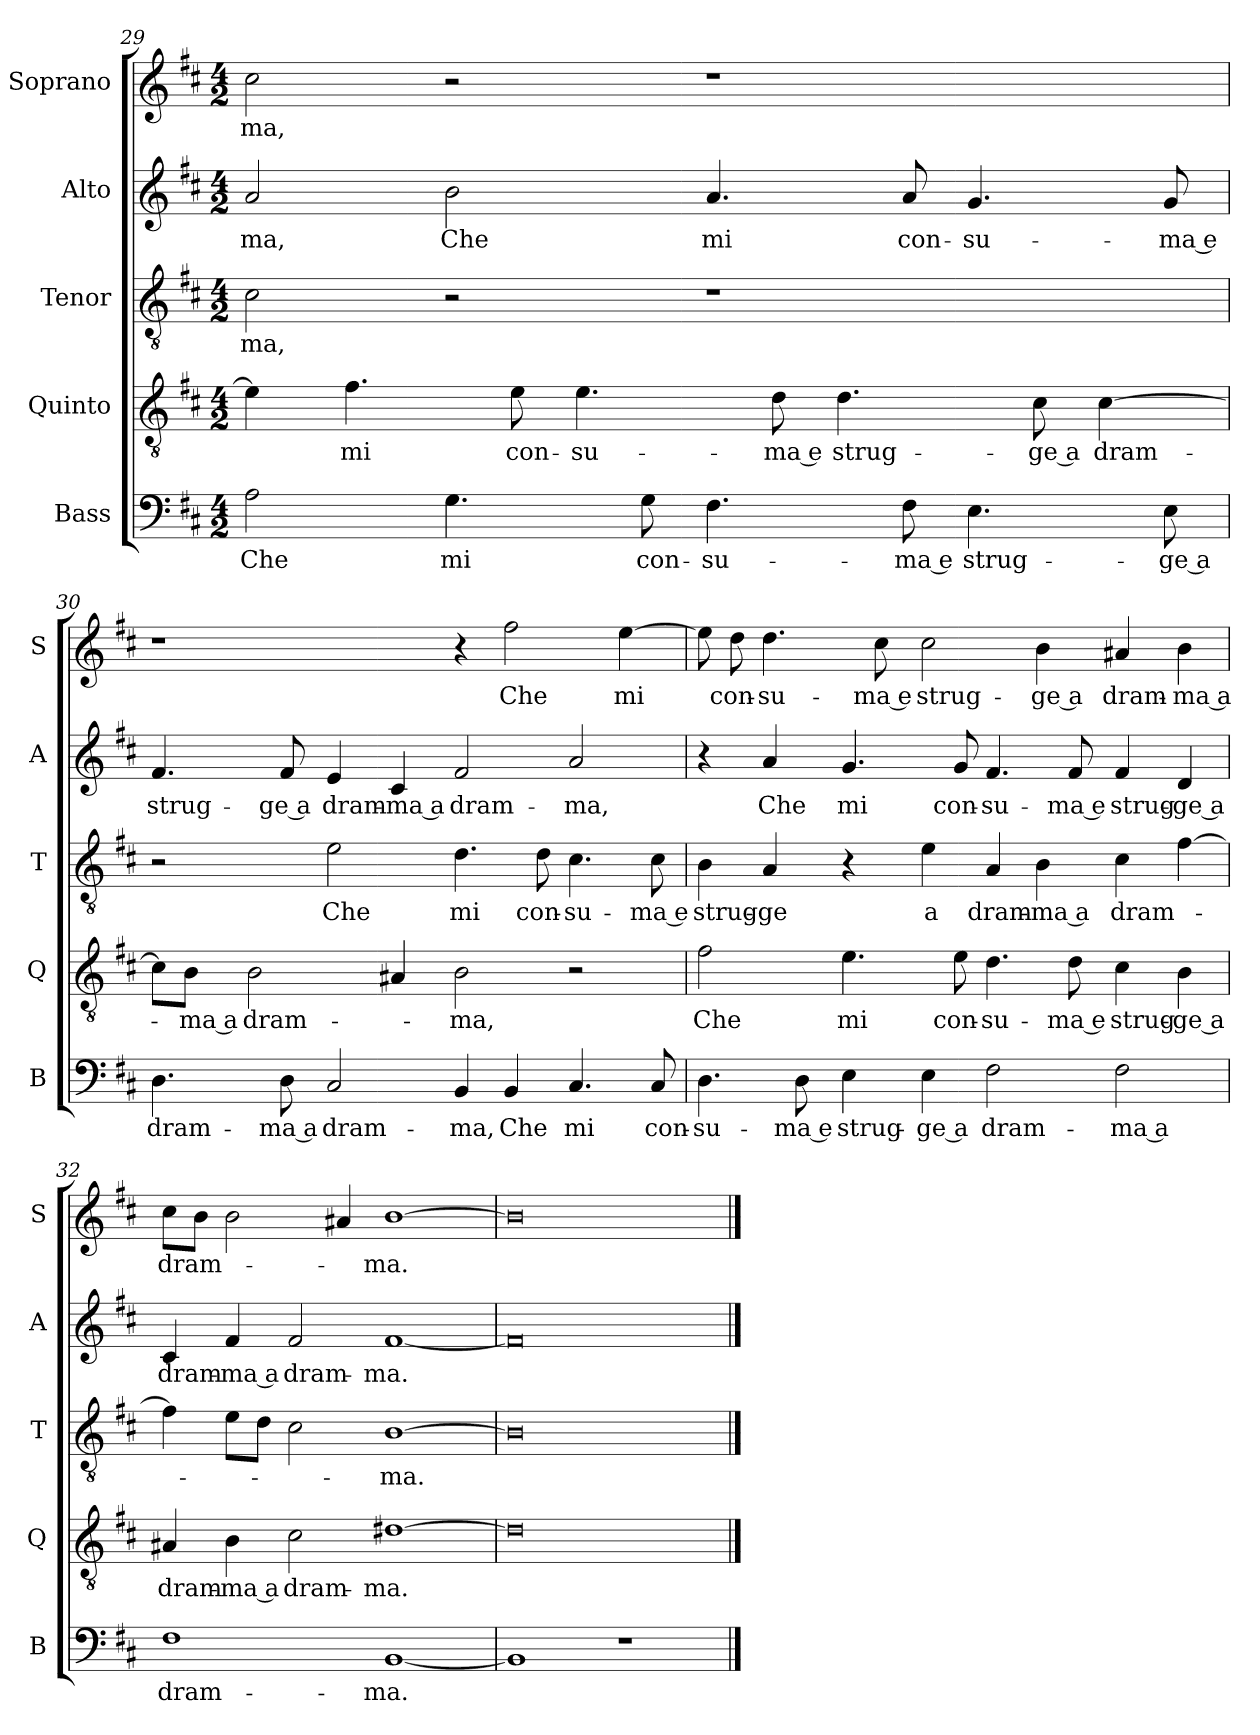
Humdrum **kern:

**kern	**text	**kern	**text	**kern	**text	**kern	**text	**kern	**text
*part5	*part5	*part4	*part4	*part3	*part3	*part2	*part2	*part1	*part1
*staff5	*staff5	*staff4	*staff4	*staff3	*staff3	*staff2	*staff2	*staff1	*staff1
*I"Bass	*	*I"Quinto	*	*I"Tenor	*	*I"Alto	*	*I"Soprano	*
*I'B	*	*I'Q	*	*I'T	*	*I'A	*	*I'S	*
*clefF4	*	*clefGv2	*	*clefGv2	*	*clefG2	*	*clefG2	*
*k[f#c#]	*	*k[f#c#]	*	*k[f#c#]	*	*k[f#c#]	*	*k[f#c#]	*
*D:	*	*D:	*	*D:	*	*D:	*	*D:	*
*M4/2	*	*M4/2	*	*M4/2	*	*M4/2	*	*M4/2	*
=29	=29	=29	=29	=29	=29	=29	=29	=29	=29
!	!LO:LY:b	!	!	!	!LO:LY:b	!	!LO:LY:b	!	!LO:LY:b
2A\	Che	4e\]	.	2c#\	-ma,	2a/	-ma,	2cc#\	-ma,
!	!	!	!LO:LY:b	!	!	!	!	!	!
.	.	4.f#\	mi	.	.	.	.	.	.
!	!LO:LY:b	!	!	!	!	!	!LO:LY:b	!	!
4.G\	mi	.	.	2r	.	2b\	Che	2r	.
!	!	!	!LO:LY:b	!	!	!	!	!	!
.	.	8e\	con-	.	.	.	.	.	.
!	!	!	!LO:LY:b	!	!	!	!	!	!
.	.	4.e\	-su-	.	.	.	.	.	.
!	!LO:LY:b	!	!	!	!	!	!	!	!
8G\	con-	.	.	.	.	.	.	.	.
!	!LO:LY:b	!	!	!	!	!	!LO:LY:b	!	!
4.F#\	-su-	.	.	1r	.	4.a/	mi	1r	.
!	!	!	!LO:LY:b	!	!	!	!	!	!
.	.	8d\	-ma e	.	.	.	.	.	.
!	!	!	!LO:LY:b	!	!	!	!	!	!
.	.	4.d\	strug-	.	.	.	.	.	.
!	!LO:LY:b	!	!	!	!	!	!LO:LY:b	!	!
8F#\	-ma e	.	.	.	.	8a/	con-	.	.
!	!LO:LY:b	!	!	!	!	!	!LO:LY:b	!	!
4.E\	strug-	.	.	.	.	4.g/	-su-	.	.
!	!	!	!LO:LY:b	!	!	!	!	!	!
.	.	8c#\	-ge a	.	.	.	.	.	.
!	!	!	!LO:LY:b	!	!	!	!	!	!
.	.	[4c#\	dram-	.	.	.	.	.	.
!	!LO:LY:b	!	!	!	!	!	!LO:LY:b	!	!
8E\	-ge a	.	.	.	.	8g/	-ma e	.	.
!!LO:LB:g=z
=30	=30	=30	=30	=30	=30	=30	=30	=30	=30
!	!LO:LY:b	!	!	!	!	!	!LO:LY:b	!	!
4.D\	dram-	8c#\L]	.	2r	.	4.f#/	strug-	1r	.
!	!	!	!LO:LY:b	!	!	!	!	!	!
.	.	8B\J	-ma a	.	.	.	.	.	.
!	!	!	!LO:LY:b	!	!	!	!	!	!
.	.	2B\	dram-	.	.	.	.	.	.
!	!LO:LY:b	!	!	!	!	!	!LO:LY:b	!	!
8D\	-ma a	.	.	.	.	8f#/	-ge a	.	.
!	!LO:LY:b	!	!	!	!LO:LY:b	!	!LO:LY:b	!	!
2C#/	dram-	.	.	2e\	Che	4e/	dram-	.	.
!	!	!	!	!	!	!	!LO:LY:b	!	!
.	.	4A#X/	.	.	.	4c#/	-ma a	.	.
!	!LO:LY:b	!	!LO:LY:b	!	!LO:LY:b	!	!LO:LY:b	!	!
4BB/	-ma,	2B\	-ma,	4.d\	mi	2f#/	dram-	4r	.
!	!LO:LY:b	!	!	!	!	!	!	!	!LO:LY:b
4BB/	Che	.	.	.	.	.	.	2ff#\	Che
!	!	!	!	!	!LO:LY:b	!	!	!	!
.	.	.	.	8d\	con-	.	.	.	.
!	!LO:LY:b	!	!	!	!LO:LY:b	!	!LO:LY:b	!	!
4.C#/	mi	2r	.	4.c#\	-su-	2a/	-ma,	.	.
!	!	!	!	!	!	!	!	!	!LO:LY:b
.	.	.	.	.	.	.	.	[4ee\	mi
!	!LO:LY:b	!	!	!	!LO:LY:b	!	!	!	!
8C#/	con-	.	.	8c#\	-ma e	.	.	.	.
=31	=31	=31	=31	=31	=31	=31	=31	=31	=31
!	!LO:LY:b	!	!LO:LY:b	!	!LO:LY:b	!	!	!	!
4.D\	-su-	2f#\	Che	4B\	strug-	4r	.	8ee\]	.
!	!	!	!	!	!	!	!	!	!LO:LY:b
.	.	.	.	.	.	.	.	8dd\	con-
!	!	!	!	!	!LO:LY:b	!	!LO:LY:b	!	!LO:LY:b
.	.	.	.	4A/	-ge	4a/	Che	4.dd\	-su-
!	!LO:LY:b	!	!	!	!	!	!	!	!
8D\	-ma e	.	.	.	.	.	.	.	.
!	!LO:LY:b	!	!LO:LY:b	!	!	!	!LO:LY:b	!	!
4E\	strug-	4.e\	mi	4r	.	4.g/	mi	.	.
!	!	!	!	!	!	!	!	!	!LO:LY:b
.	.	.	.	.	.	.	.	8cc#\	-ma e
!	!LO:LY:b	!	!	!	!LO:LY:b	!	!	!	!LO:LY:b
4E\	-ge a	.	.	4e\	a	.	.	2cc#\	strug-
!	!	!	!LO:LY:b	!	!	!	!LO:LY:b	!	!
.	.	8e\	con-	.	.	8g/	con-	.	.
!	!LO:LY:b	!	!LO:LY:b	!	!LO:LY:b	!	!LO:LY:b	!	!
2F#\	dram-	4.d\	-su-	4A/	dram-	4.f#/	-su-	.	.
!	!	!	!	!	!LO:LY:b	!	!	!	!LO:LY:b
.	.	.	.	4B\	-ma a	.	.	4b\	-ge a
!	!	!	!LO:LY:b	!	!	!	!LO:LY:b	!	!
.	.	8d\	-ma e	.	.	8f#/	-ma e	.	.
!	!LO:LY:b	!	!LO:LY:b	!	!LO:LY:b	!	!LO:LY:b	!	!LO:LY:b
2F#\	-ma a	4c#\	strug-	4c#\	dram-	4f#/	strug-	4a#X/	dram-
!	!	!	!LO:LY:b	!	!	!	!LO:LY:b	!	!LO:LY:b
.	.	4B\	-ge a	[4f#\	.	4d/	-ge a	4b\	-ma a
!!LO:LB:g=z
=32	=32	=32	=32	=32	=32	=32	=32	=32	=32
!	!LO:LY:b	!	!LO:LY:b	!	!	!	!LO:LY:b	!	!LO:LY:b
1F#	dram-	4A#X/	dram-	4f#\]	.	4c#/	dram-	8cc#\L	dram-
.	.	.	.	.	.	.	.	8b\J	.
!	!	!	!LO:LY:b	!	!	!	!LO:LY:b	!	!
.	.	4B\	-ma a	8e\L	.	4f#/	-ma a	2b\	.
.	.	.	.	8d\J	.	.	.	.	.
!	!	!	!LO:LY:b	!	!	!	!LO:LY:b	!	!
.	.	2c#\	dram-	2c#\	.	2f#/	dram-	.	.
.	.	.	.	.	.	.	.	4a#X/	.
!	!LO:LY:b	!	!LO:LY:b	!	!LO:LY:b	!	!LO:LY:b	!	!LO:LY:b
[1BB	-ma.	[1d#X	-ma.	[1B	-ma.	[1f#	-ma.	[1b	-ma.
=33	=33	=33	=33	=33	=33	=33	=33	=33	=33
1BB]	.	0d#]	.	0B]	.	0f#]	.	0b]	.
1r	.	.	.	.	.	.	.	.	.
==	==	==	==	==	==	==	==	==	==
*-	*-	*-	*-	*-	*-	*-	*-	*-	*-
